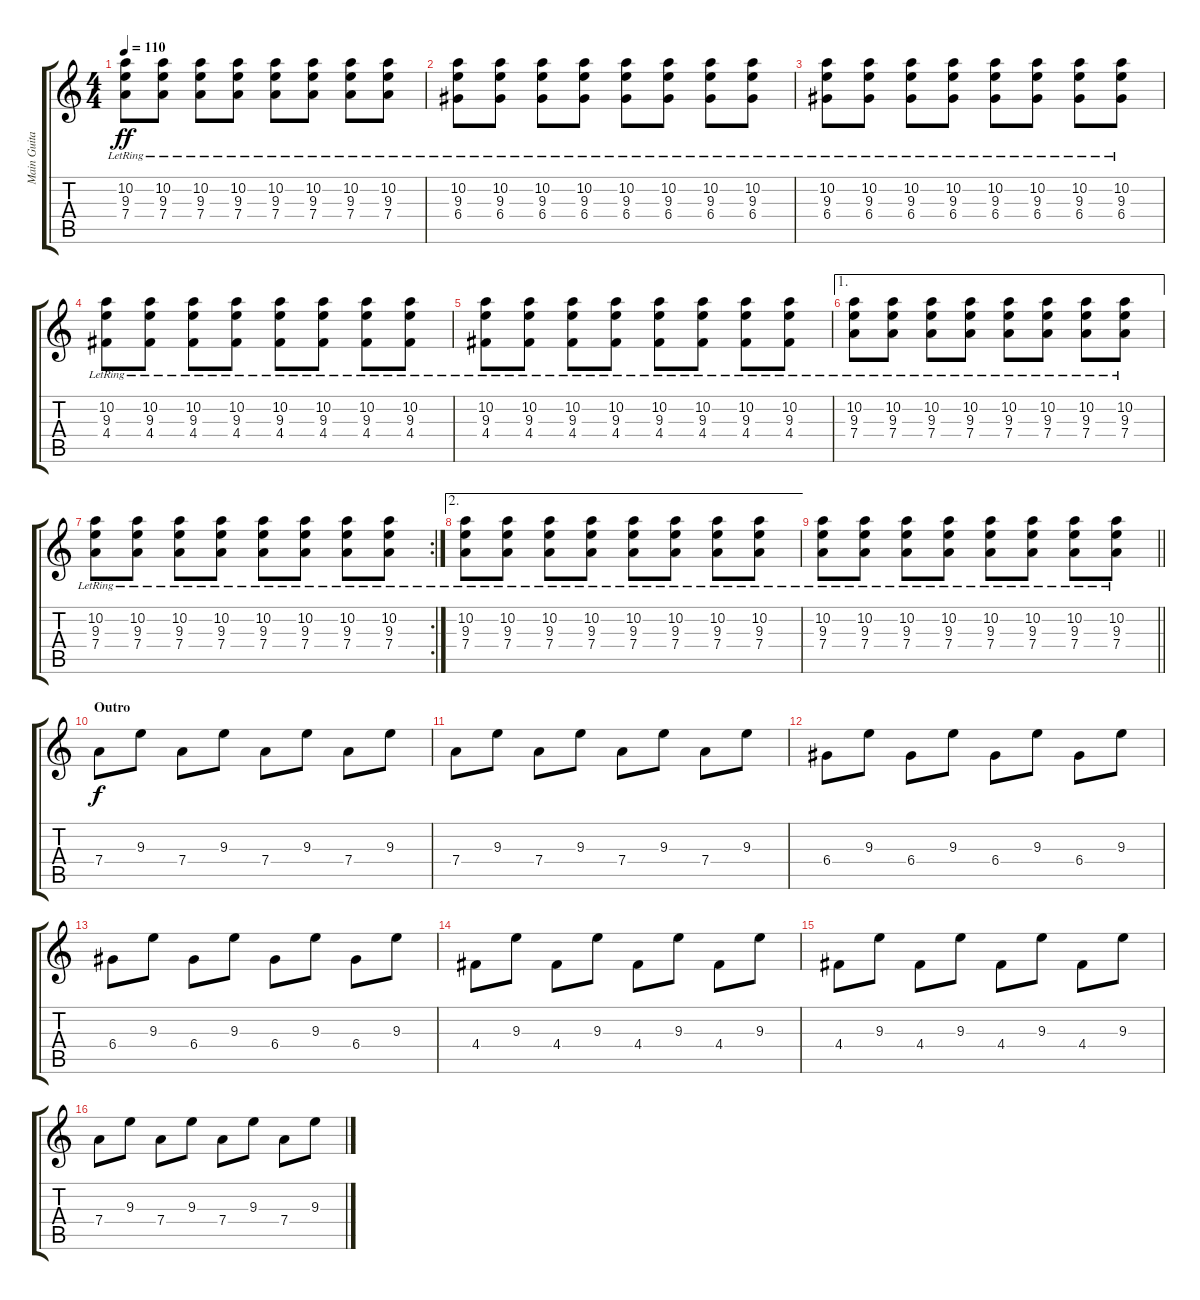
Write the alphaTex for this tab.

\track ("Main Guitar" "Main Guita") {instrument electricguitarjazz}
\staff {score tabs}
\tuning (E4 B3 G3 D3 A2 E2) {hide}
\ts (4 4)
\tempo 110
\clef g2
\ks c
(10.2{lr} 9.3{lr} 7.4{lr}).8{dy ff} (10.2{lr} 9.3{lr} 7.4{lr}).8 (10.2{lr} 9.3{lr} 7.4{lr}).8 (10.2{lr} 9.3{lr} 7.4{lr}).8 (10.2{lr} 9.3{lr} 7.4{lr}).8 (10.2{lr} 9.3{lr} 7.4{lr}).8 (10.2{lr} 9.3{lr} 7.4{lr}).8 (10.2{lr} 9.3{lr} 7.4{lr}).8 |
(10.2{lr} 9.3{lr} 6.4{lr}).8 (10.2{lr} 9.3{lr} 6.4{lr}).8 (10.2{lr} 9.3{lr} 6.4{lr}).8 (10.2{lr} 9.3{lr} 6.4{lr}).8 (10.2{lr} 9.3{lr} 6.4{lr}).8 (10.2{lr} 9.3{lr} 6.4{lr}).8 (10.2{lr} 9.3{lr} 6.4{lr}).8 (10.2{lr} 9.3{lr} 6.4{lr}).8 |
(10.2{lr} 9.3{lr} 6.4{lr}).8 (10.2{lr} 9.3{lr} 6.4{lr}).8 (10.2{lr} 9.3{lr} 6.4{lr}).8 (10.2{lr} 9.3{lr} 6.4{lr}).8 (10.2{lr} 9.3{lr} 6.4{lr}).8 (10.2{lr} 9.3{lr} 6.4{lr}).8 (10.2{lr} 9.3{lr} 6.4{lr}).8 (10.2{lr} 9.3{lr} 6.4{lr}).8 |
(10.2{lr} 9.3{lr} 4.4{lr}).8 (10.2{lr} 9.3{lr} 4.4{lr}).8 (10.2{lr} 9.3{lr} 4.4{lr}).8 (10.2{lr} 9.3{lr} 4.4{lr}).8 (10.2{lr} 9.3{lr} 4.4{lr}).8 (10.2{lr} 9.3{lr} 4.4{lr}).8 (10.2{lr} 9.3{lr} 4.4{lr}).8 (10.2{lr} 9.3{lr} 4.4{lr}).8 |
(10.2{lr} 9.3{lr} 4.4{lr}).8 (10.2{lr} 9.3{lr} 4.4{lr}).8 (10.2{lr} 9.3{lr} 4.4{lr}).8 (10.2{lr} 9.3{lr} 4.4{lr}).8 (10.2{lr} 9.3{lr} 4.4{lr}).8 (10.2{lr} 9.3{lr} 4.4{lr}).8 (10.2{lr} 9.3{lr} 4.4{lr}).8 (10.2{lr} 9.3{lr} 4.4{lr}).8 |
\ae 1
(10.2{lr} 9.3{lr} 7.4{lr}).8 (10.2{lr} 9.3{lr} 7.4{lr}).8 (10.2{lr} 9.3{lr} 7.4{lr}).8 (10.2{lr} 9.3{lr} 7.4{lr}).8 (10.2{lr} 9.3{lr} 7.4{lr}).8 (10.2{lr} 9.3{lr} 7.4{lr}).8 (10.2{lr} 9.3{lr} 7.4{lr}).8 (10.2{lr} 9.3{lr} 7.4{lr}).8 |
\rc 2
(10.2{lr} 9.3{lr} 7.4{lr}).8 (10.2{lr} 9.3{lr} 7.4{lr}).8 (10.2{lr} 9.3{lr} 7.4{lr}).8 (10.2{lr} 9.3{lr} 7.4{lr}).8 (10.2{lr} 9.3{lr} 7.4{lr}).8 (10.2{lr} 9.3{lr} 7.4{lr}).8 (10.2{lr} 9.3{lr} 7.4{lr}).8 (10.2{lr} 9.3{lr} 7.4{lr}).8 |
\ae 2
(10.2{lr} 9.3{lr} 7.4{lr}).8 (10.2{lr} 9.3{lr} 7.4{lr}).8 (10.2{lr} 9.3{lr} 7.4{lr}).8 (10.2{lr} 9.3{lr} 7.4{lr}).8 (10.2{lr} 9.3{lr} 7.4{lr}).8 (10.2{lr} 9.3{lr} 7.4{lr}).8 (10.2{lr} 9.3{lr} 7.4{lr}).8 (10.2{lr} 9.3{lr} 7.4{lr}).8 |
\barLineRight lightlight
(10.2{lr} 9.3{lr} 7.4{lr}).8 (10.2{lr} 9.3{lr} 7.4{lr}).8 (10.2{lr} 9.3{lr} 7.4{lr}).8 (10.2{lr} 9.3{lr} 7.4{lr}).8 (10.2{lr} 9.3{lr} 7.4{lr}).8 (10.2{lr} 9.3{lr} 7.4{lr}).8 (10.2{lr} 9.3{lr} 7.4{lr}).8 (10.2{lr} 9.3{lr} 7.4{lr}).8 |
\section ("" "Outro")
7.4.8{dy f} 9.3.8 7.4.8 9.3.8 7.4.8 9.3.8 7.4.8 9.3.8 |
7.4.8 9.3.8 7.4.8 9.3.8 7.4.8 9.3.8 7.4.8 9.3.8 |
6.4.8 9.3.8 6.4.8 9.3.8 6.4.8 9.3.8 6.4.8 9.3.8 |
6.4.8 9.3.8 6.4.8 9.3.8 6.4.8 9.3.8 6.4.8 9.3.8 |
4.4.8 9.3.8 4.4.8 9.3.8 4.4.8 9.3.8 4.4.8 9.3.8 |
4.4.8 9.3.8 4.4.8 9.3.8 4.4.8 9.3.8 4.4.8 9.3.8 |
7.4.8 9.3.8 7.4.8 9.3.8 7.4.8 9.3.8 7.4.8 9.3.8
